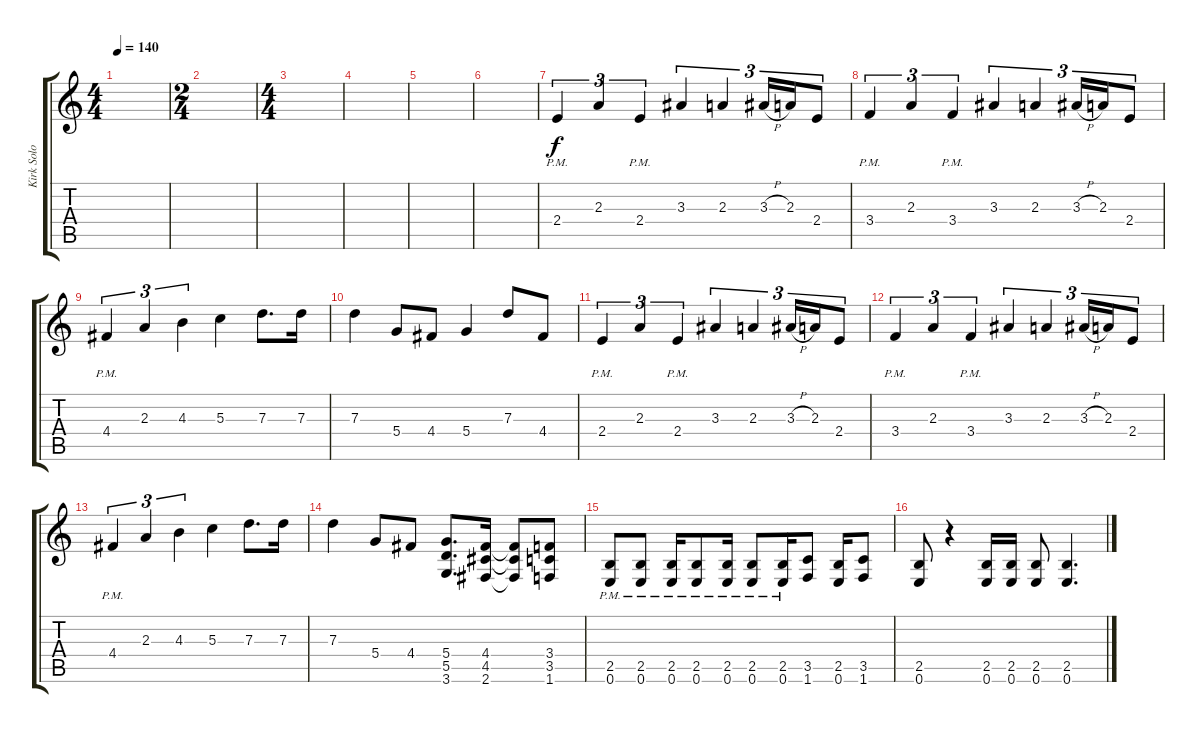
\track ("Kirk Solo" "Kirk Solo") {instrument distortionguitar}
\staff {score tabs}
\tuning (E4 B3 G3 D3 A2 E2) {hide}
\ts (4 4)
\tempo 140
\clef g2
\ks c
|
\ts (2 4)
|
\ts (4 4)
|
|
|
|
2.4{pm}.4{tu (3 2)} 2.3.4{tu (3 2)} 2.4{pm}.4{tu (3 2)} 3.3.4{tu (3 2)} 2.3.4{tu (3 2)} 3.3{h}.16{tu (3 2)} 2.3.16{tu (3 2)} 2.4.8{tu (3 2)} |
3.4{pm}.4{tu (3 2)} 2.3.4{tu (3 2)} 3.4{pm}.4{tu (3 2)} 3.3.4{tu (3 2)} 2.3.4{tu (3 2)} 3.3{h}.16{tu (3 2)} 2.3.16{tu (3 2)} 2.4.8{tu (3 2)} |
4.4{pm}.4{tu (3 2)} 2.3.4{tu (3 2)} 4.3.4{tu (3 2)} 5.3.4 7.3.8{d} 7.3.16 |
7.3.4 5.4.8 4.4.8 5.4.4 7.3.8 4.4.8 |
2.4{pm}.4{tu (3 2)} 2.3.4{tu (3 2)} 2.4{pm}.4{tu (3 2)} 3.3.4{tu (3 2)} 2.3.4{tu (3 2)} 3.3{h}.16{tu (3 2)} 2.3.16{tu (3 2)} 2.4.8{tu (3 2)} |
3.4{pm}.4{tu (3 2)} 2.3.4{tu (3 2)} 3.4{pm}.4{tu (3 2)} 3.3.4{tu (3 2)} 2.3.4{tu (3 2)} 3.3{h}.16{tu (3 2)} 2.3.16{tu (3 2)} 2.4.8{tu (3 2)} |
4.4{pm}.4{tu (3 2)} 2.3.4{tu (3 2)} 4.3.4{tu (3 2)} 5.3.4 7.3.8{d} 7.3.16 |
7.3.4 5.4.8 4.4.8 (5.4 5.5 3.6).8{d} (4.4 4.5 2.6).16 (4.4{t} 4.5{t} 2.6{t}).8 (3.4 3.5 1.6).8 |
(2.5{pm} 0.6{pm}).8 (2.5{pm} 0.6{pm}).8 (2.5{pm} 0.6{pm}).16 (2.5{pm} 0.6{pm}).8 (2.5{pm} 0.6{pm}).16 (2.5{pm} 0.6{pm}).8 (2.5{pm} 0.6{pm}).16 (3.5 1.6).8 (2.5 0.6).16 (3.5 1.6).8 |
(2.5 0.6).8 r.4 (2.5 0.6).16 (2.5 0.6).16 (2.5 0.6).8 (2.5 0.6).4{d}
